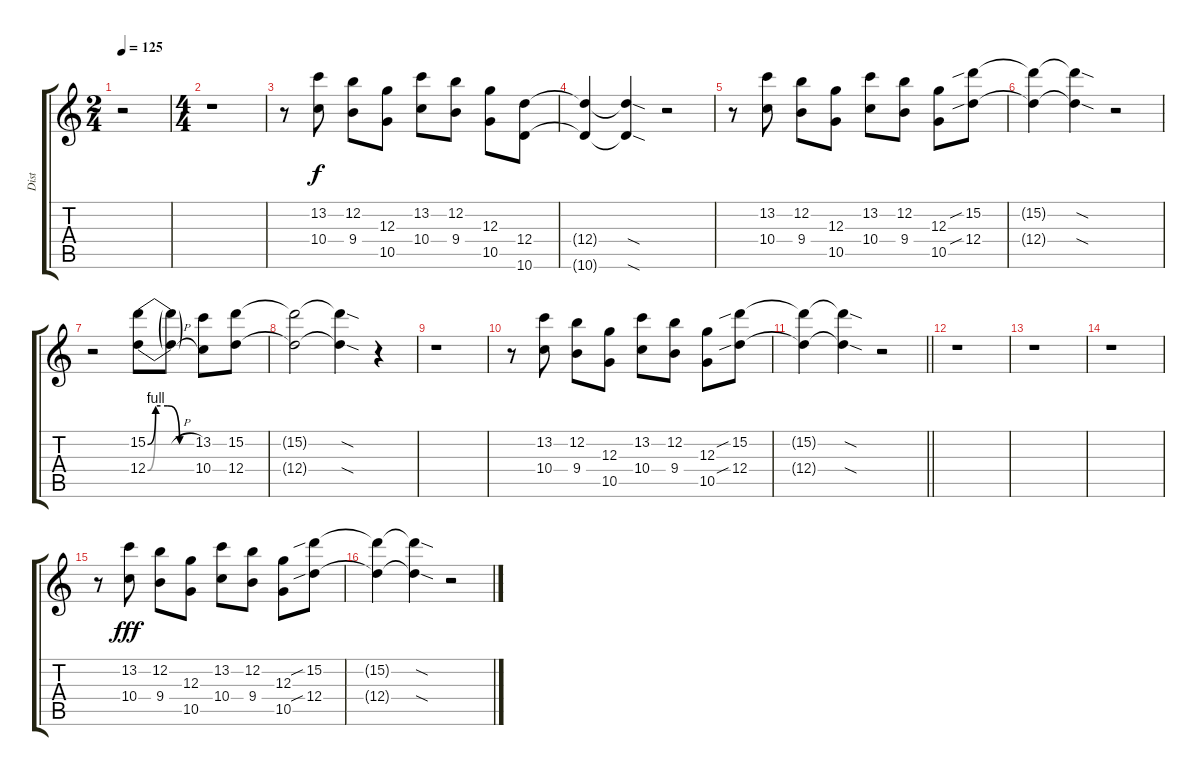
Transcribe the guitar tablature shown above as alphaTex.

\track ("Dist" "Dist") {instrument distortionguitar}
\staff {score tabs}
\tuning (E4 B3 G3 D3 A2 E2) {hide}
\ts (2 4)
\tempo 125
\clef g2
\ks c
r.2{dy f instrument distortionguitar} |
\ts (4 4)
r.1 |
r.8 (13.2 10.4).8 (12.2 9.4).8 (12.3 10.5).8 (13.2 10.4).8 (12.2 9.4).8 (12.3 10.5).8 (12.4 10.6).8 |
(12.4{t} 10.6{t}).4 (12.4{sod t} 10.6{sod t}).4 r.2 |
r.8 (13.2 10.4).8 (12.2 9.4).8 (12.3 10.5).8 (13.2 10.4).8 (12.2 9.4).8 (12.3 10.5).8 (15.2{sib} 12.4{sib}).8 |
(15.2{t} 12.4{t}).4 (15.2{sod t} 12.4{sod t}).4 r.2 |
r.2 (15.2{be (custom 0 0 10 4 25 4 40 0 60 0)} 12.4{be (custom 0 0 10 4 25 4 40 0 60 0)}).8 (15.2{h t} 12.4{h t}).8 (13.2 10.4).8 (15.2 12.4).8 |
(15.2{t} 12.4{t}).2 (15.2{sod t} 12.4{sod t}).4 r.4 |
r.1 |
r.8 (13.2 10.4).8 (12.2 9.4).8 (12.3 10.5).8 (13.2 10.4).8 (12.2 9.4).8 (12.3 10.5).8 (15.2{sib} 12.4{sib}).8 |
\barLineRight lightlight
(15.2{t} 12.4{t}).4 (15.2{sod t} 12.4{sod t}).4 r.2 |
r.1 |
r.1 |
r.1 |
r.8 (13.2 10.4).8{dy fff} (12.2 9.4).8 (12.3 10.5).8 (13.2 10.4).8 (12.2 9.4).8 (12.3 10.5).8 (15.2{sib} 12.4{sib}).8 |
(15.2{t} 12.4{t}).4 (15.2{sod t} 12.4{sod t}).4 r.2
